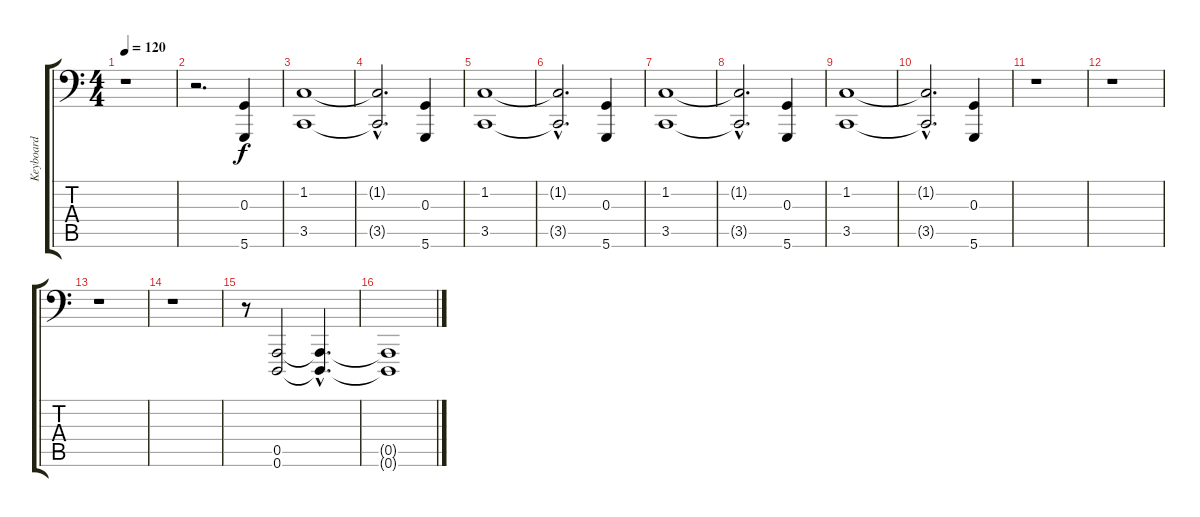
\track ("Keyboard" "Keyboard") {instrument tuba}
\staff {score tabs}
\tuning (E3 B2 G2 D2 A1 D1) {hide}
\ts (4 4)
\tempo 120
\clef f4
\ks c
r.1{dy f} |
r.2{d} (0.3 5.6).4 |
(1.2 3.5).1 |
(1.2{hac t} 3.5{hac t}).2{d} (0.3 5.6).4 |
(1.2 3.5).1 |
(1.2{hac t} 3.5{hac t}).2{d} (0.3 5.6).4 |
(1.2 3.5).1 |
(1.2{hac t} 3.5{hac t}).2{d} (0.3 5.6).4 |
(1.2 3.5).1 |
(1.2{hac t} 3.5{hac t}).2{d} (0.3 5.6).4 |
r.1 |
r.1 |
r.1 |
r.1 |
r.8{balance 16} (0.5 0.6).2 (0.5{hac t} 0.6{hac t}).4{d} |
(0.5{t} 0.6{t}).1
